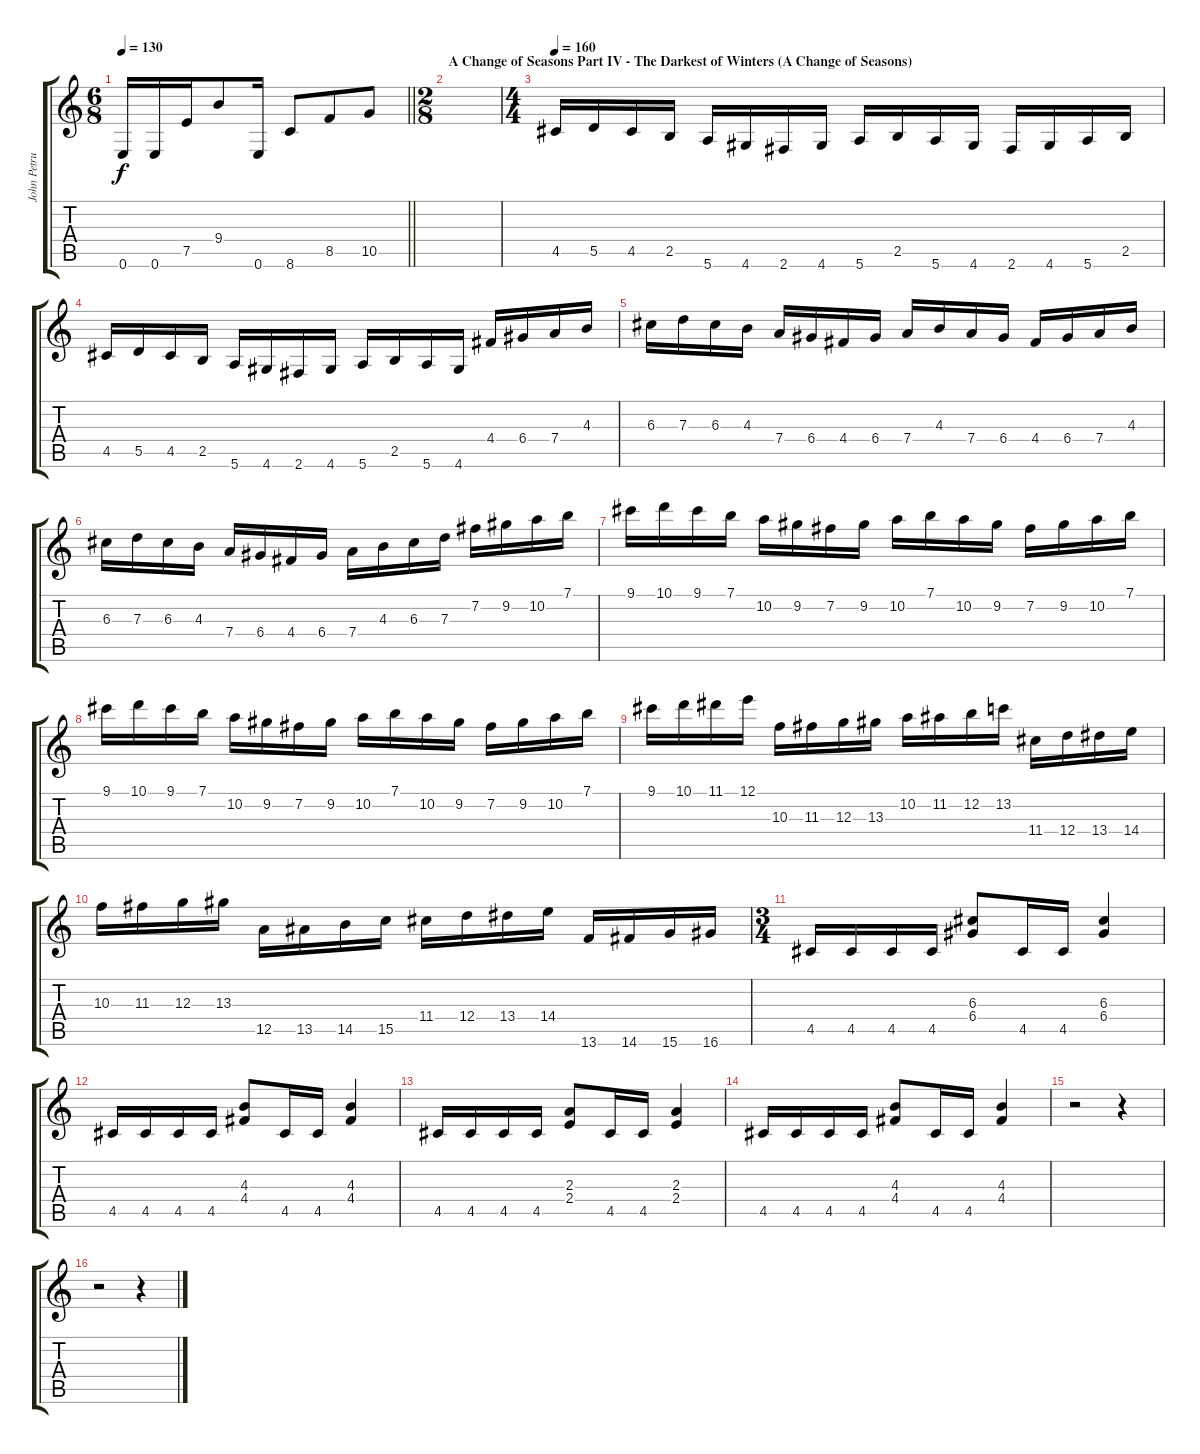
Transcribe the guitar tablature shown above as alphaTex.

\track ("John Petrucci Lead Guitar" "John Petru") {instrument distortionguitar}
\staff {score tabs}
\tuning (E4 B3 G3 D3 A2 E2) {hide}
\ts (6 8)
\tempo 130
\clef g2
\barLineRight lightlight
\ks c
0.6.16{dy f} 0.6.16 7.5.16 9.4.8 0.6.16 8.6.8 8.5.8 10.5.8 |
\ts (2 8)
\section ("" "A Change of Seasons Part IV - The Darkest of Winters (A Change of Seasons)")
|
\ts (4 4)
\tempo 160
4.5.16 5.5.16 4.5.16 2.5.16 5.6.16 4.6.16 2.6.16 4.6.16 5.6.16 2.5.16 5.6.16 4.6.16 2.6.16 4.6.16 5.6.16 2.5.16 |
4.5.16 5.5.16 4.5.16 2.5.16 5.6.16 4.6.16 2.6.16 4.6.16 5.6.16 2.5.16 5.6.16 4.6.16 4.4.16 6.4.16 7.4.16 4.3.16 |
6.3.16 7.3.16 6.3.16 4.3.16 7.4.16 6.4.16 4.4.16 6.4.16 7.4.16 4.3.16 7.4.16 6.4.16 4.4.16 6.4.16 7.4.16 4.3.16 |
6.3.16 7.3.16 6.3.16 4.3.16 7.4.16 6.4.16 4.4.16 6.4.16 7.4.16 4.3.16 6.3.16 7.3.16 7.2.16 9.2.16 10.2.16 7.1.16 |
9.1.16 10.1.16 9.1.16 7.1.16 10.2.16 9.2.16 7.2.16 9.2.16 10.2.16 7.1.16 10.2.16 9.2.16 7.2.16 9.2.16 10.2.16 7.1.16 |
9.1.16 10.1.16 9.1.16 7.1.16 10.2.16 9.2.16 7.2.16 9.2.16 10.2.16 7.1.16 10.2.16 9.2.16 7.2.16 9.2.16 10.2.16 7.1.16 |
9.1.16 10.1.16 11.1.16 12.1.16 10.3.16 11.3.16 12.3.16 13.3.16 10.2.16 11.2.16 12.2.16 13.2.16 11.4.16 12.4.16 13.4.16 14.4.16 |
10.3.16 11.3.16 12.3.16 13.3.16 12.5.16 13.5.16 14.5.16 15.5.16 11.4.16 12.4.16 13.4.16 14.4.16 13.6.16 14.6.16 15.6.16 16.6.16 |
\ts (3 4)
4.5.16 4.5.16 4.5.16 4.5.16 (6.3 6.4).8 4.5.16 4.5.16 (6.3 6.4).4 |
4.5.16 4.5.16 4.5.16 4.5.16 (4.3 4.4).8 4.5.16 4.5.16 (4.3 4.4).4 |
4.5.16 4.5.16 4.5.16 4.5.16 (2.3 2.4).8 4.5.16 4.5.16 (2.3 2.4).4 |
4.5.16 4.5.16 4.5.16 4.5.16 (4.3 4.4).8 4.5.16 4.5.16 (4.3 4.4).4 |
r.2 r.4 |
r.2 r.4
